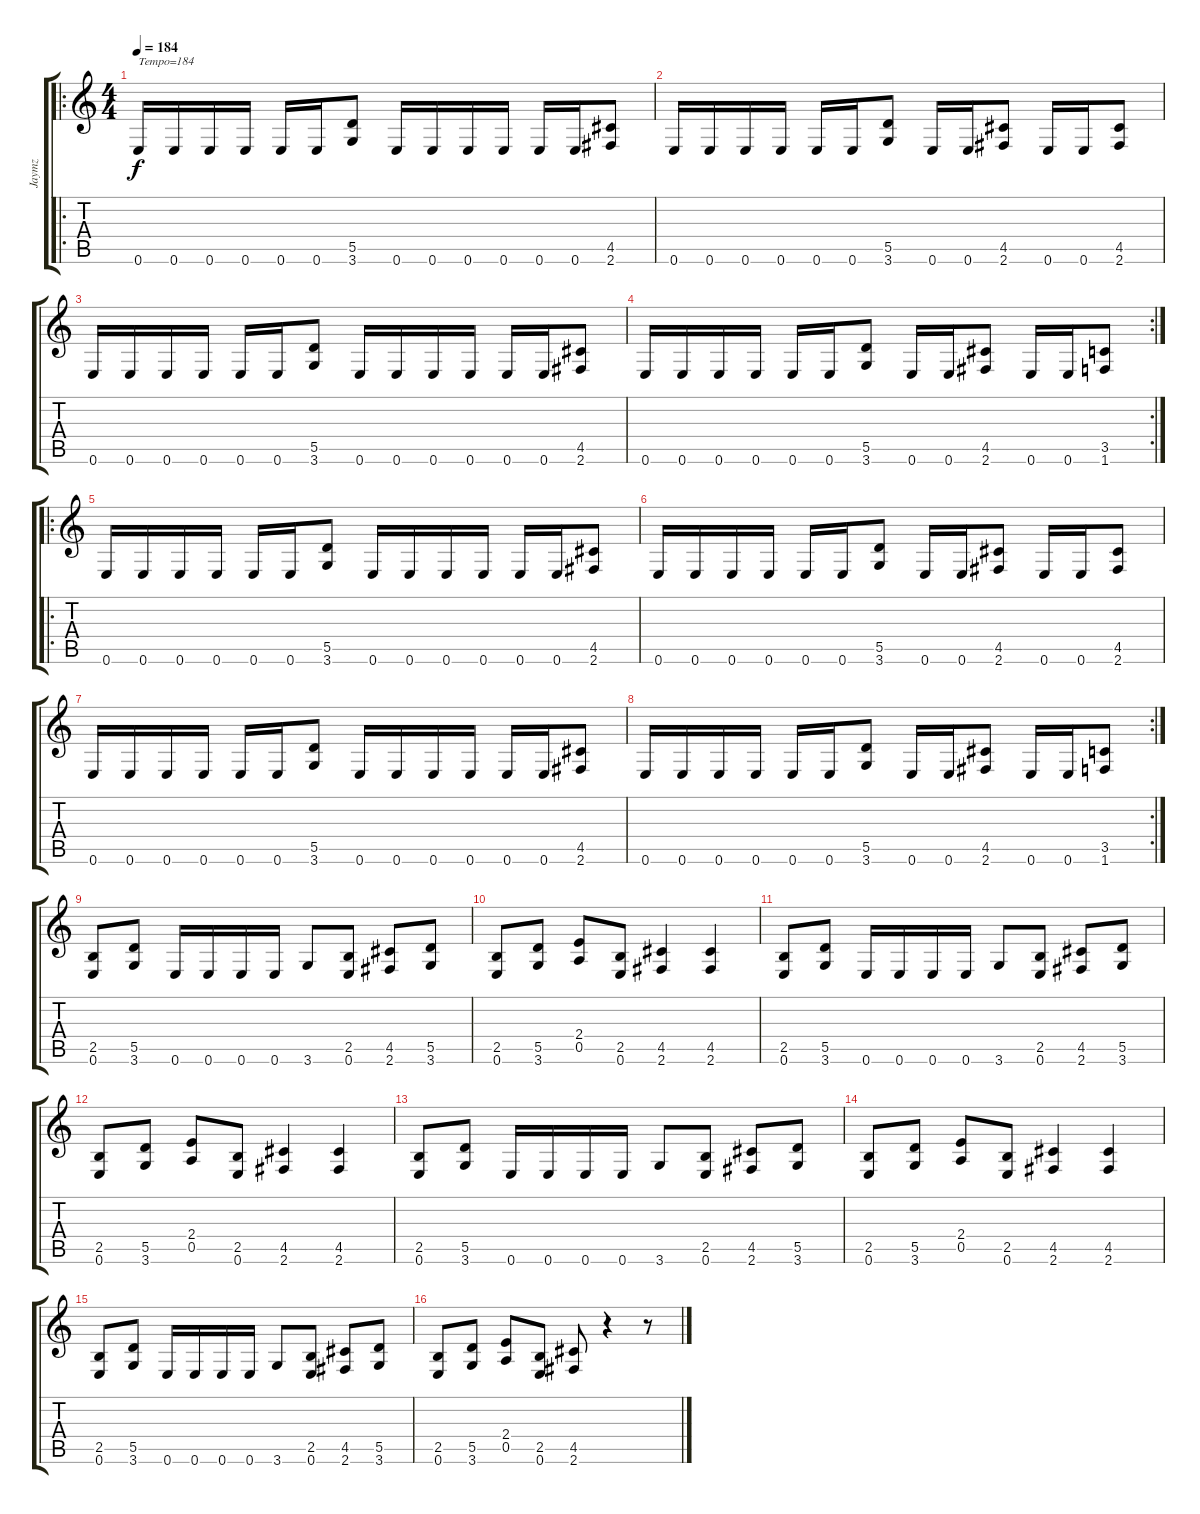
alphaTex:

\track ("Jaymz" "Jaymz") {instrument overdrivenguitar}
\staff {score tabs}
\tuning (E4 B3 G3 D3 A2 E2) {hide}
\ro
\ts (4 4)
\tempo 184
\clef g2
\ks c
0.6.16{txt "Tempo=184" dy f} 0.6.16 0.6.16 0.6.16 0.6.16 0.6.16 (5.5 3.6).8 0.6.16 0.6.16 0.6.16 0.6.16 0.6.16 0.6.16 (4.5 2.6).8 |
0.6.16 0.6.16 0.6.16 0.6.16 0.6.16 0.6.16 (5.5 3.6).8 0.6.16 0.6.16 (4.5 2.6).8 0.6.16 0.6.16 (4.5 2.6).8 |
0.6.16 0.6.16 0.6.16 0.6.16 0.6.16 0.6.16 (5.5 3.6).8 0.6.16 0.6.16 0.6.16 0.6.16 0.6.16 0.6.16 (4.5 2.6).8 |
\rc 2
0.6.16 0.6.16 0.6.16 0.6.16 0.6.16 0.6.16 (5.5 3.6).8 0.6.16 0.6.16 (4.5 2.6).8 0.6.16 0.6.16 (3.5 1.6).8 |
\ro
0.6.16 0.6.16 0.6.16 0.6.16 0.6.16 0.6.16 (5.5 3.6).8 0.6.16 0.6.16 0.6.16 0.6.16 0.6.16 0.6.16 (4.5 2.6).8 |
0.6.16 0.6.16 0.6.16 0.6.16 0.6.16 0.6.16 (5.5 3.6).8 0.6.16 0.6.16 (4.5 2.6).8 0.6.16 0.6.16 (4.5 2.6).8 |
0.6.16 0.6.16 0.6.16 0.6.16 0.6.16 0.6.16 (5.5 3.6).8 0.6.16 0.6.16 0.6.16 0.6.16 0.6.16 0.6.16 (4.5 2.6).8 |
\rc 2
0.6.16 0.6.16 0.6.16 0.6.16 0.6.16 0.6.16 (5.5 3.6).8 0.6.16 0.6.16 (4.5 2.6).8 0.6.16 0.6.16 (3.5 1.6).8 |
(2.5 0.6).8 (5.5 3.6).8 0.6.16 0.6.16 0.6.16 0.6.16 3.6.8 (2.5 0.6).8 (4.5 2.6).8 (5.5 3.6).8 |
(2.5 0.6).8 (5.5 3.6).8 (2.4 0.5).8 (2.5 0.6).8 (4.5 2.6).4 (4.5 2.6).4 |
(2.5 0.6).8 (5.5 3.6).8 0.6.16 0.6.16 0.6.16 0.6.16 3.6.8 (2.5 0.6).8 (4.5 2.6).8 (5.5 3.6).8 |
(2.5 0.6).8 (5.5 3.6).8 (2.4 0.5).8 (2.5 0.6).8 (4.5 2.6).4 (4.5 2.6).4 |
(2.5 0.6).8 (5.5 3.6).8 0.6.16 0.6.16 0.6.16 0.6.16 3.6.8 (2.5 0.6).8 (4.5 2.6).8 (5.5 3.6).8 |
(2.5 0.6).8 (5.5 3.6).8 (2.4 0.5).8 (2.5 0.6).8 (4.5 2.6).4 (4.5 2.6).4 |
(2.5 0.6).8 (5.5 3.6).8 0.6.16 0.6.16 0.6.16 0.6.16 3.6.8 (2.5 0.6).8 (4.5 2.6).8 (5.5 3.6).8 |
(2.5 0.6).8 (5.5 3.6).8 (2.4 0.5).8 (2.5 0.6).8 (4.5 2.6).8 r.4 r.8
